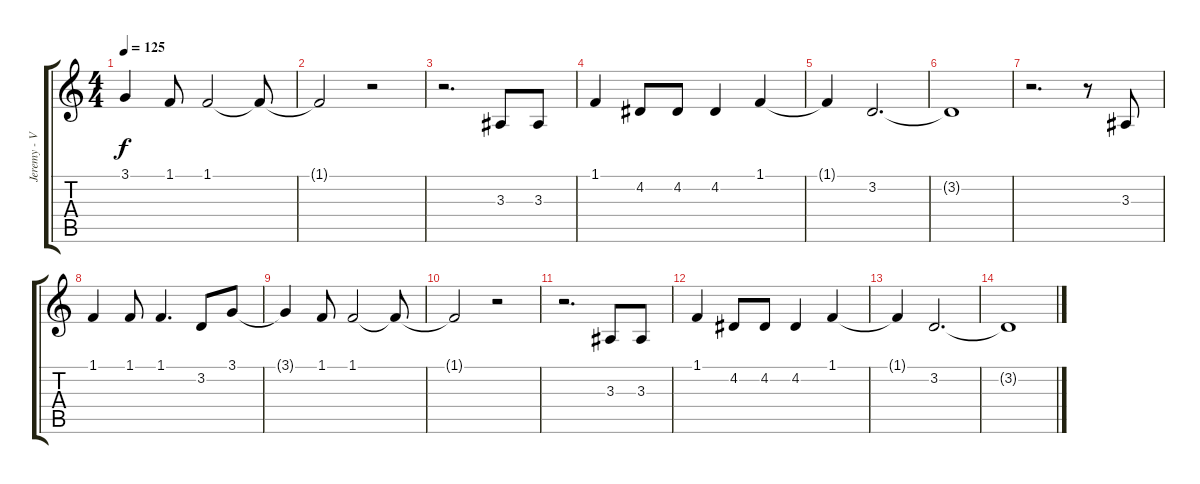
\track ("Jeremy - Vocals" "Jeremy - V") {instrument tenorsax}
\staff {score tabs}
\tuning (E4 B3 G3 D3 A2 E2) {hide}
\ts (4 4)
\tempo 125
\clef g2
\ks c
3.1{t}.4{dy f} 1.1.8 1.1.2 1.1{t}.8 |
1.1{t}.2 r.2 |
r.2{d} 3.3.8 3.3.8 |
1.1.4 4.2.8 4.2.8 4.2.4 1.1.4 |
1.1{t}.4 3.2.2{d} |
3.2{t}.1 |
r.2{d} r.8 3.3.8 |
1.1.4 1.1.8 1.1.4{d} 3.2.8 3.1.8 |
3.1{t}.4 1.1.8 1.1.2 1.1{t}.8 |
1.1{t}.2 r.2 |
r.2{d} 3.3.8 3.3.8 |
1.1.4 4.2.8 4.2.8 4.2.4 1.1.4 |
1.1{t}.4 3.2.2{d} |
3.2{t}.1
